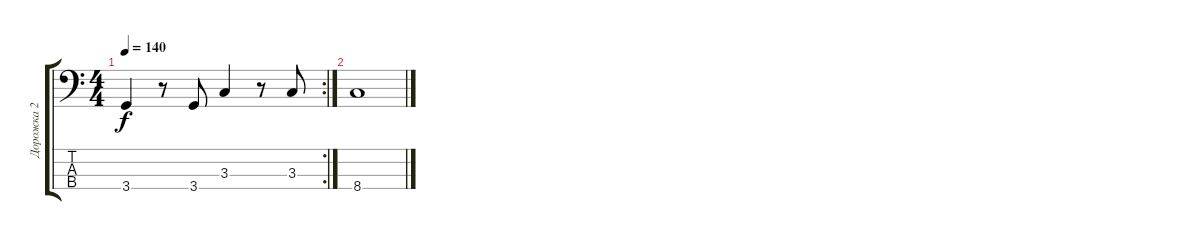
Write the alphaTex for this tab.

\track ("Дорожка 2" "Дорожка 2") {instrument electricbassfinger}
\staff {score tabs}
\tuning (G2 D2 A1 E1) {hide}
\rc 2
\ts (4 4)
\tempo 140
\clef f4
\ks c
3.4.4{dy f} r.8 3.4.8 3.3.4 r.8 3.3.8 |
8.4.1
